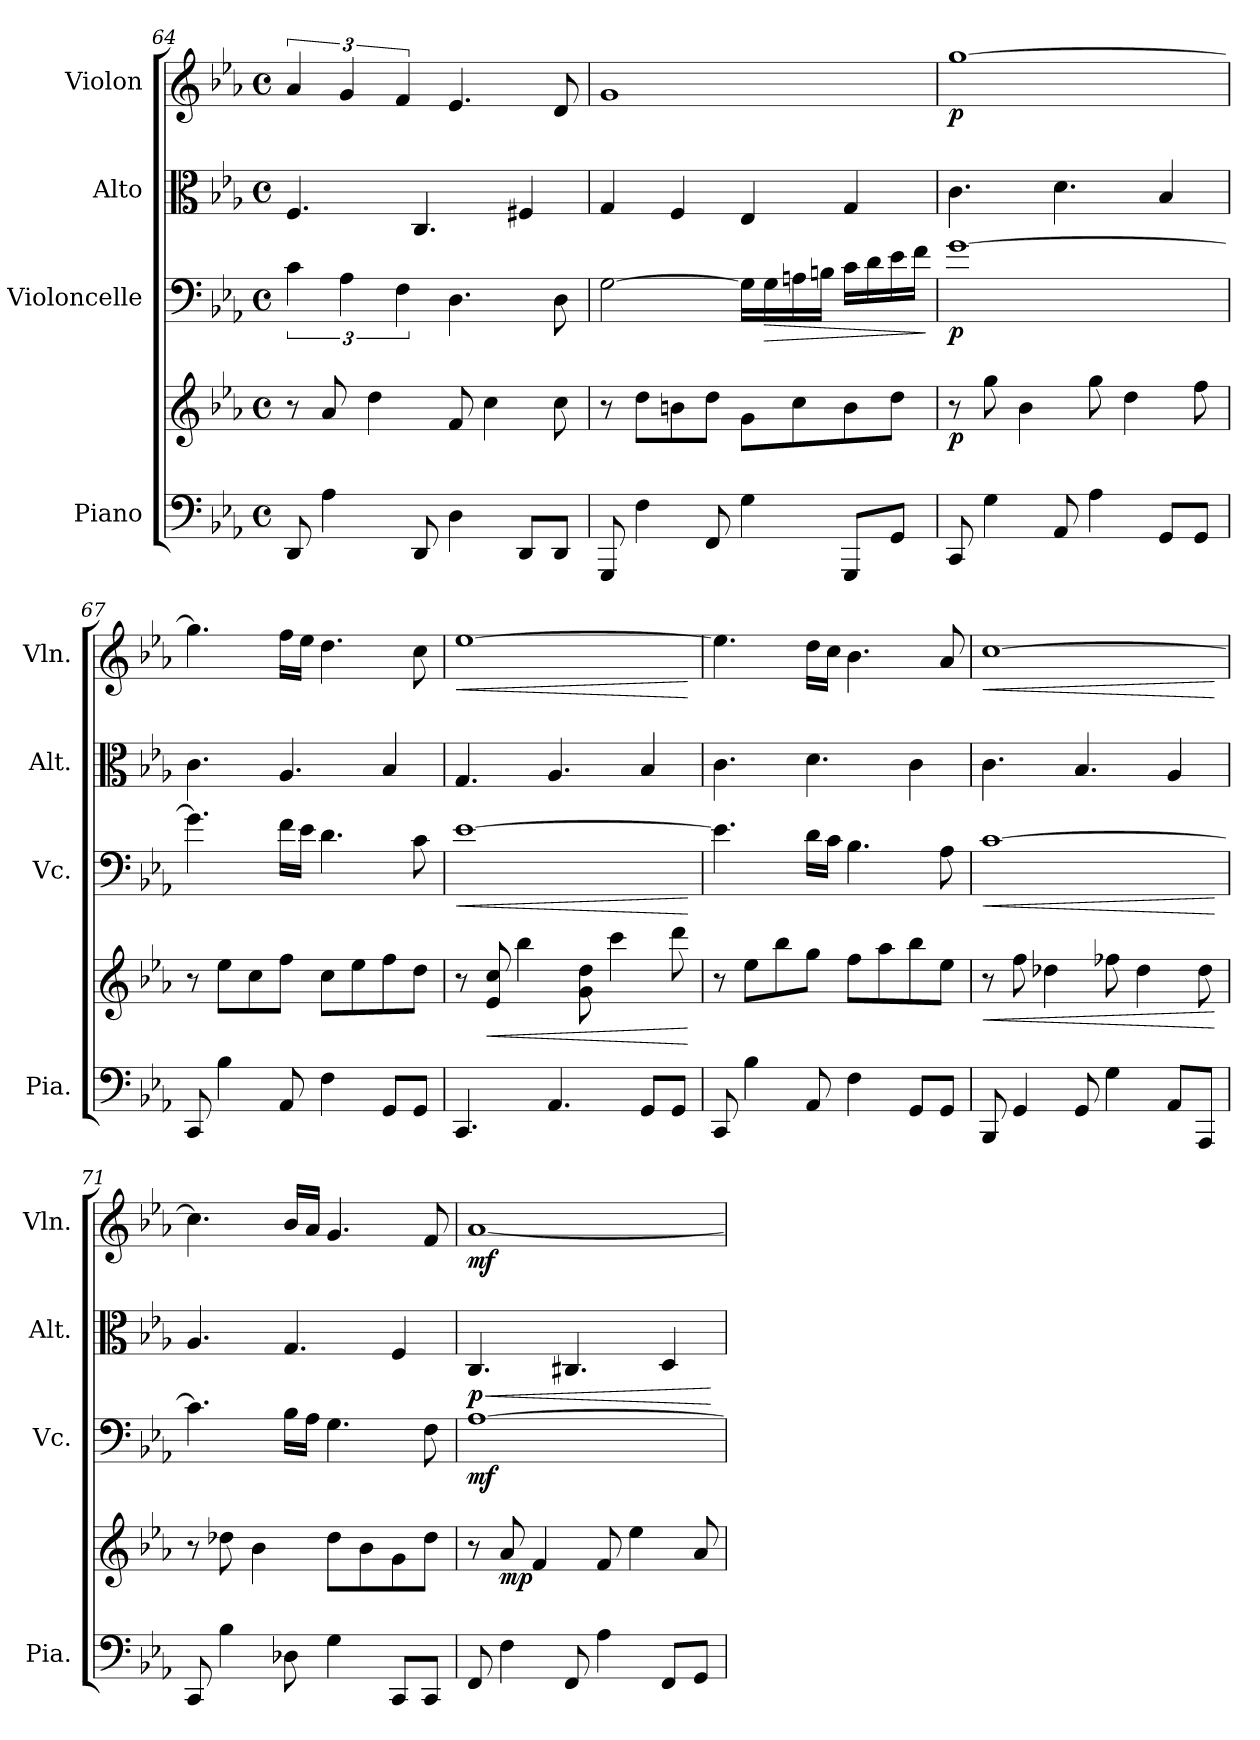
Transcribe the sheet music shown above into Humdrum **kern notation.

**kern	**kern	**dynam	**kern	**dynam	**kern	**dynam	**kern	**dynam
*part4	*part4	*part4	*part3	*part3	*part2	*part2	*part1	*part1
*staff5	*staff4	*staff4/5	*staff3	*staff3	*staff2	*staff2	*staff1	*staff1
*I"Piano	*	*	*I"Violoncelle	*	*I"Alto	*	*I"Violon	*
*I'Pia.	*	*	*I'Vc.	*	*I'Alt.	*	*I'Vln.	*
*clefF4	*clefG2	*	*clefF4	*	*clefC3	*	*clefG2	*
*k[b-e-a-]	*k[b-e-a-]	*	*k[b-e-a-]	*	*k[b-e-a-]	*	*k[b-e-a-]	*
*M4/4	*M4/4	*	*M4/4	*	*M4/4	*	*M4/4	*
*met(c)	*met(c)	*	*met(c)	*	*met(c)	*	*met(c)	*
=64	=64	=64	=64	=64	=64	=64	=64	=64
8DD/	8r	.	6c\	.	4.F/	.	6a-/	.
4A-\	8a-/	.	.	.	.	.	.	.
.	.	.	6A-\	.	.	.	6g/	.
.	4dd\	.	.	.	.	.	.	.
.	.	.	6F\	.	.	.	6f/	.
8DD/	.	.	.	.	4.C/	.	.	.
4D\	8f/	.	4.D\	.	.	.	4.e-/	.
.	4cc\	.	.	.	.	.	.	.
8DD/L	.	.	.	.	4F#X/	.	.	.
8DD/J	8cc\	.	8D\	.	.	.	8d/	.
=65	=65	=65	=65	=65	=65	=65	=65	=65
8GGG/	8r	.	[2G\	.	4G/	.	1g	.
4F\	8dd\L	.	.	.	.	.	.	.
.	8bn\	.	.	.	4F/	.	.	.
8FF/	8dd\J	.	.	.	.	.	.	.
4G\	8g\L	.	16G\LL]	.	4E-/	.	.	.
!	!	!	!	!LO:HP:b	!	!	!	!
.	.	.	16G\	>	.	.	.	.
.	8cc\	.	16An\	.	.	.	.	.
.	.	.	16Bn\JJ	.	.	.	.	.
8GGG/L	8b\	.	16c\LL	.	4G/	.	.	.
.	.	.	16d\	.	.	.	.	.
8GG/J	8dd\J	.	16e-\	.	.	.	.	.
.	.	.	16f\JJ	.	.	.	.	.
.	.	.	.	]	.	.	.	.
!!LO:LB:g=z
=66	=66	=66	=66	=66	=66	=66	=66	=66
!	!	!LO:DY:b	!	!LO:DY:b	!	!	!	!LO:DY:b
8CC/	8r	p	[1g	p	4.c\	.	[1gg	p
4G\	8gg\	.	.	.	.	.	.	.
.	4b-\	.	.	.	.	.	.	.
8AA-/	.	.	.	.	4.d\	.	.	.
4A-\	8gg\	.	.	.	.	.	.	.
.	4dd\	.	.	.	.	.	.	.
8GG/L	.	.	.	.	4B-/	.	.	.
8GG/J	8ff\	.	.	.	.	.	.	.
=67	=67	=67	=67	=67	=67	=67	=67	=67
8CC/	8r	.	4.g\]	.	4.c\	.	4.gg\]	.
4B-\	8ee-\L	.	.	.	.	.	.	.
.	8cc\	.	.	.	.	.	.	.
8AA-/	8ff\J	.	16f\LL	.	4.A-/	.	16ff\LL	.
.	.	.	16e-\JJ	.	.	.	16ee-\JJ	.
4F\	8cc\L	.	4.d\	.	.	.	4.dd\	.
.	8ee-\	.	.	.	.	.	.	.
8GG/L	8ff\	.	.	.	4B-/	.	.	.
8GG/J	8dd\J	.	8c\	.	.	.	8cc\	.
=68	=68	=68	=68	=68	=68	=68	=68	=68
!	!	!	!	!LO:HP:b	!	!	!	!LO:HP:b
4.CC/	8r	.	[1e-	<	4.G/	.	[1ee-	<
!	!	!LO:HP:b	!	!	!	!	!	!
.	8e-/ 8cc/	<	.	.	.	.	.	.
.	4bb-\	.	.	.	.	.	.	.
4.AA-/	.	.	.	.	4.A-/	.	.	.
.	8g\ 8dd\	.	.	.	.	.	.	.
.	4ccc\	.	.	.	.	.	.	.
8GG/L	.	.	.	.	4B-/	.	.	.
8GG/J	8ddd\	.	.	.	.	.	.	.
.	.	[	.	[	.	.	.	[
=69	=69	=69	=69	=69	=69	=69	=69	=69
8CC/	8r	.	4.e-\]	.	4.c\	.	4.ee-\]	.
4B-\	8ee-\L	.	.	.	.	.	.	.
.	8bb-\	.	.	.	.	.	.	.
8AA-/	8gg\J	.	16d\LL	.	4.d\	.	16dd\LL	.
.	.	.	16c\JJ	.	.	.	16cc\JJ	.
4F\	8ff\L	.	4.B-\	.	.	.	4.b-\	.
.	8aa-\	.	.	.	.	.	.	.
8GG/L	8bb-\	.	.	.	4c\	.	.	.
8GG/J	8ee-\J	.	8A-\	.	.	.	8a-/	.
!!LO:PB:g=z
=70	=70	=70	=70	=70	=70	=70	=70	=70
!	!	!LO:HP:b	!	!LO:HP:b	!	!	!	!LO:HP:b
8BBB-/	8r	<	[1c	<	4.c\	.	[1cc	<
4GG/	8ff\	.	.	.	.	.	.	.
.	4dd-X\	.	.	.	.	.	.	.
8GG/	.	.	.	.	4.B-/	.	.	.
4G\	8ff-X\	.	.	.	.	.	.	.
.	4dd-\	.	.	.	.	.	.	.
8AA-/L	.	.	.	.	4A-/	.	.	.
8AAA-/J	8dd-\	.	.	.	.	.	.	.
.	.	[	.	[	.	.	.	[
=71	=71	=71	=71	=71	=71	=71	=71	=71
8CC/	8r	.	4.c\]	.	4.A-/	.	4.cc\]	.
4B-\	8dd-X\	.	.	.	.	.	.	.
.	4b-\	.	.	.	.	.	.	.
8D-X\	.	.	16B-\LL	.	4.G/	.	16b-/LL	.
.	.	.	16A-\JJ	.	.	.	16a-/JJ	.
4G\	8dd-\L	.	4.G\	.	.	.	4.g/	.
.	8b-\	.	.	.	.	.	.	.
8CC/L	8g\	.	.	.	4F/	.	.	.
8CC/J	8dd-\J	.	8F\	.	.	.	8f/	.
=72	=72	=72	=72	=72	=72	=72	=72	=72
!	!	!	!	!LO:DY:b	!	!LO:HP:b	!	!
!	!	!	!	!	!	!LO:DY:n=1:b	!	!LO:DY:b
8FF/	8r	.	[1A-	mf	4.C/	< p	[1a-	mf
!	!	!LO:DY:b	!	!	!	!	!	!
4F\	8a-/	mp	.	.	.	.	.	.
.	4f/	.	.	.	.	.	.	.
8FF/	.	.	.	.	4.C#X/	.	.	.
4A-\	8f/	.	.	.	.	.	.	.
.	4ee-\	.	.	.	.	.	.	.
8FF/L	.	.	.	.	4D/	.	.	.
8GG/J	8a-/	.	.	.	.	.	.	.
.	.	.	.	.	.	[	.	.
=	=	=	=	=	=	=	=	=
*-	*-	*-	*-	*-	*-	*-	*-	*-
